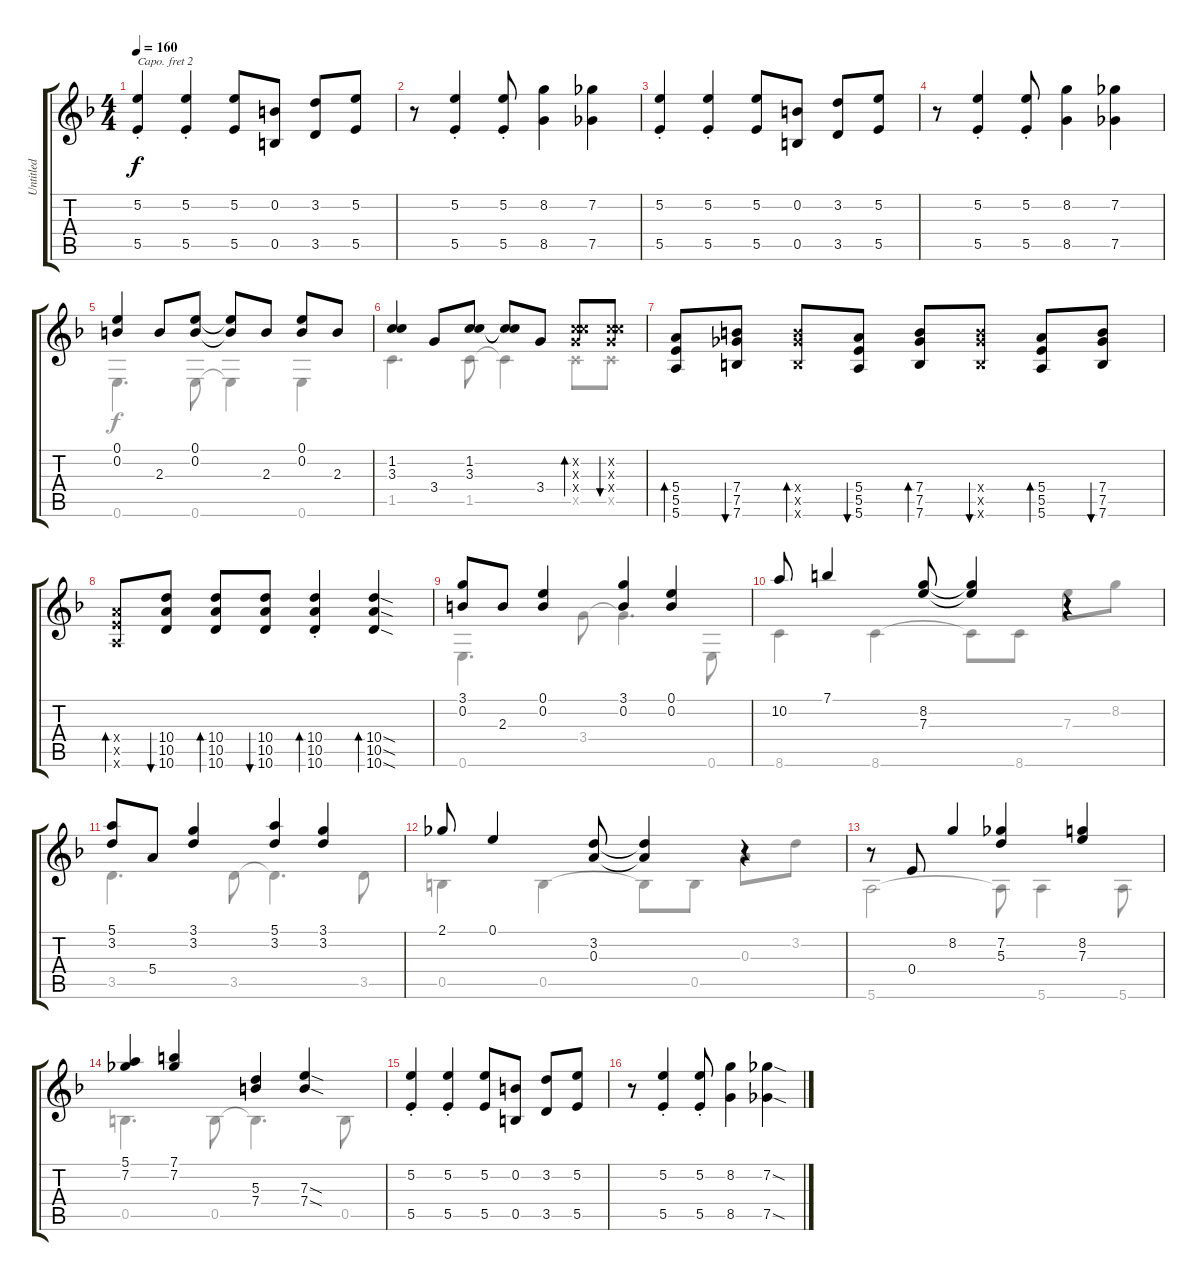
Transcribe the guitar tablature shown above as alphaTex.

\track ("Untitled" "Untitled") {instrument acousticguitarnylon}
\staff {score tabs}
\capo 2
\tuning (D4 A3 G3 D3 A2 D2) {hide}
\voice
\ts (4 4)
\tempo 160
\clef g2
\ks f
(5.2{st} 5.5{st}).4{dy f instrument acousticguitarnylon} (5.2{st} 5.5{st}).4 (5.2 5.5).8 (0.2 0.5).8 (3.2 3.5).8 (5.2 5.5).8 |
r.8 (5.2{st} 5.5{st}).4 (5.2{st} 5.5{st}).8 (8.2 8.5).4 (7.2 7.5).4 |
(5.2{st} 5.5{st}).4 (5.2{st} 5.5{st}).4 (5.2 5.5).8 (0.2 0.5).8 (3.2 3.5).8 (5.2 5.5).8 |
r.8 (5.2{st} 5.5{st}).4 (5.2{st} 5.5{st}).8 (8.2 8.5).4 (7.2 7.5).4 |
(0.1 0.2).4 2.3.8 (0.1 0.2).8 (0.1{t} 0.2{t}).8 2.3.8 (0.1 0.2).8 2.3.8 |
(1.2 3.3).4 3.4.8 (1.2 3.3).8 (1.2{t} 3.3{t}).8 3.4.8 (1.2{x} 3.3{x} 3.4{x}).8{bd 30} (1.2{x} 3.3{x} 3.4{x}).8{bu 30} |
(5.4 5.5 5.6).8{bd 30} (7.4 7.5 7.6).8{bu 30} (7.4{x} 7.5{x} 7.6{x}).8{bd 30} (5.4 5.5 5.6).8{bu 30} (7.4 7.5 7.6).8{bd 30} (7.4{x} 7.5{x} 7.6{x}).8{bu 30} (5.4 5.5 5.6).8{bd 30} (7.4 7.5 7.6).8{bu 30} |
(5.4{x} 5.5{x} 5.6{x}).8{bd 30} (10.4 10.5 10.6).8{bu 30} (10.4 10.5 10.6).8{bd 30} (10.4 10.5 10.6).8{bu 30} (10.4{st} 10.5{st} 10.6{st}).4{bd 30} (10.4{sod} 10.5{sod} 10.6{sod}).4{bd 30} |
(3.1 0.2).8 2.3.8 (0.1 0.2).4 (3.1 0.2).4 (0.1 0.2).4 |
10.2.8 7.1.4 (8.2 7.3).8 (8.2{t} 7.3{t}).4 r.4 |
(5.1 3.2).8 5.4.8 (3.1 3.2).4 (5.1 3.2).4 (3.1 3.2).4 |
2.1.8 0.1.4 (3.2 0.3).8 (3.2{t} 0.3{t}).4 r.4 |
r.8 0.4.8 8.2.4 (7.2 5.3).4 (8.2 7.3).4 |
(5.1 7.2).4 (7.1 7.2).4 (5.3 7.4).4 (7.3{sod} 7.4{sod}).4 |
(5.2{st} 5.5{st}).4 (5.2{st} 5.5{st}).4 (5.2 5.5).8 (0.2 0.5).8 (3.2 3.5).8 (5.2 5.5).8 |
r.8 (5.2{st} 5.5{st}).4 (5.2{st} 5.5{st}).8 (8.2 8.5).4 (7.2{sod} 7.5{sod}).4
\voice
\clef g2
\ottava regular
\simile none
\ks f
|
|
|
|
0.6.4{d} 0.6.8 0.6{t}.4 0.6.4 |
1.5.4{d} 1.5.8 1.5{t}.4 1.5{x}.8 1.5{x}.8 |
|
|
0.6.4{d} 3.4.8 3.4{t}.4{d} 0.6.8 |
8.6.4 8.6.4 8.6{t}.8 8.6.8 7.3.8 8.2.8 |
3.5.4{d} 3.5.8 3.5{t}.4{d} 3.5.8 |
0.5.4 0.5.4 0.5{t}.8 0.5.8 0.3.8 3.2.8 |
5.6.2 5.6{t}.8 5.6.4 5.6.8 |
0.5.4{d} 0.5.8 0.5{t}.4{d} 0.5.8 |
|
